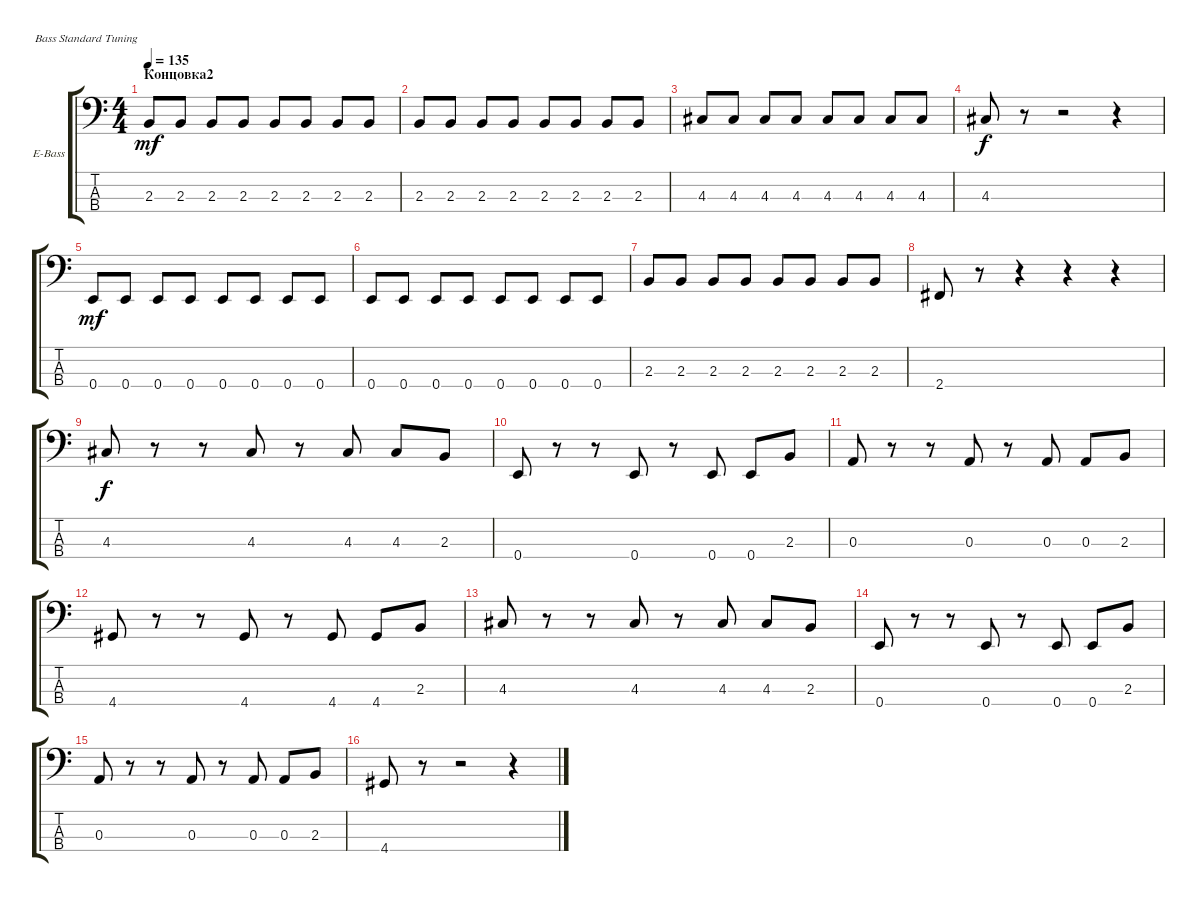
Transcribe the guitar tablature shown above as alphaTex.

\defaultSystemsLayout 4
\bracketExtendMode groupsimilarinstruments
\firstSystemTrackNameOrientation horizontal
\otherSystemsTrackNameOrientation horizontal
\track ("Electric Bass" "E-Bass") {instrument electricbassfinger}
\staff {score tabs}
\tuning (G2 D2 A1 E1)
\ts (4 4)
\section ("" "Концовка2")
\tempo 135
\clef f4
\scale
0.333333
\ks c
2.3.8{dy mf} 2.3.8 2.3.8 2.3.8 2.3.8 2.3.8 2.3.8 2.3.8 |
\scale
0.333333 2.3.8 2.3.8 2.3.8 2.3.8 2.3.8 2.3.8 2.3.8 2.3.8 |
\scale
0.333333 4.3.8 4.3.8 4.3.8 4.3.8 4.3.8 4.3.8 4.3.8 4.3.8 |
\scale
0.333333 4.3.8{dy f} r.8 r.2 r.4 |
\scale
0.333333 0.4.8{dy mf} 0.4.8 0.4.8 0.4.8 0.4.8 0.4.8 0.4.8 0.4.8 |
\scale
0.333333 0.4.8 0.4.8 0.4.8 0.4.8 0.4.8 0.4.8 0.4.8 0.4.8 |
\scale
0.333333 2.3.8 2.3.8 2.3.8 2.3.8 2.3.8 2.3.8 2.3.8 2.3.8 |
\scale
0.333333 2.4.8 r.8 r.4 r.4 r.4 |
\scale
0.333333 4.3.8{dy f} r.8 r.8 4.3.8 r.8 4.3.8 4.3.8 2.3.8 |
\scale
0.333333 0.4.8 r.8 r.8 0.4.8 r.8 0.4.8 0.4.8 2.3.8 |
\scale
0.333333 0.3.8 r.8 r.8 0.3.8 r.8 0.3.8 0.3.8 2.3.8 |
\scale
0.333333 4.4.8 r.8 r.8 4.4.8 r.8 4.4.8 4.4.8 2.3.8 |
\scale
0.333333 4.3.8 r.8 r.8 4.3.8 r.8 4.3.8 4.3.8 2.3.8 |
\scale
0.333333 0.4.8 r.8 r.8 0.4.8 r.8 0.4.8 0.4.8 2.3.8 |
0.3.8 r.8 r.8 0.3.8 r.8 0.3.8 0.3.8 2.3.8 |
4.4.8 r.8 r.2 r.4
